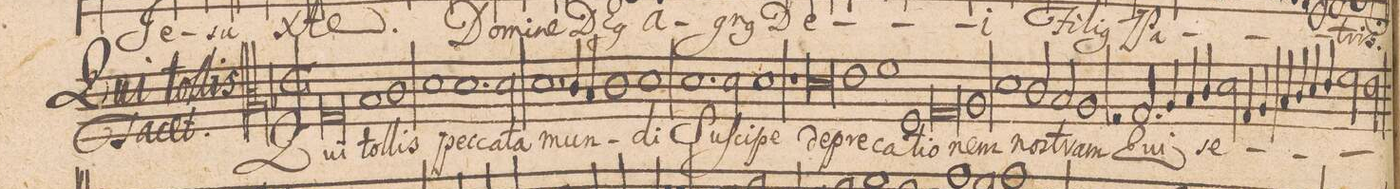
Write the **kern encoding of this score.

**kern	**text
*I"TENOR	*
*clefC3	*
*k[b-]	*
*met(C|)	*
*M2/1	*
0G	Qui
=90-	=90-
1B-	tol-
1c	-lis
=91-	=91-
1d	pec-
1.d	-ca-
=92-	=92-
2d\	-ta
1.d	mun-
=93-	=93-
4c/	.
4B-/	.
1c	.
=94-	=94-
1d	-di
1.d	Suſ-
=95-	=95-
2d\	-ci-
1d	-pe
=96-	=96-
1r	.
0d	de-
=97-	=97-
1e	-pre-
=98-	=98-
1f	-ca-
1F	-ti-
=99-	=99-
0G	-o-
=100-	=100-
1A	-nem
1d	no-
=101-	=101-
2c/	.
2B-/	.
1A	-stram
=102-	=102-
2rF	.
2.G/	Qui
4A/	.
4B-/	.
4c/	.
=103-	=103-
2d\	se-
4G/	.
4A/	.
4B-/	.
4c/	.
4d/	.
4e/	.
=104-	=104-
2f\	.
2.e\	.
*-	*-
